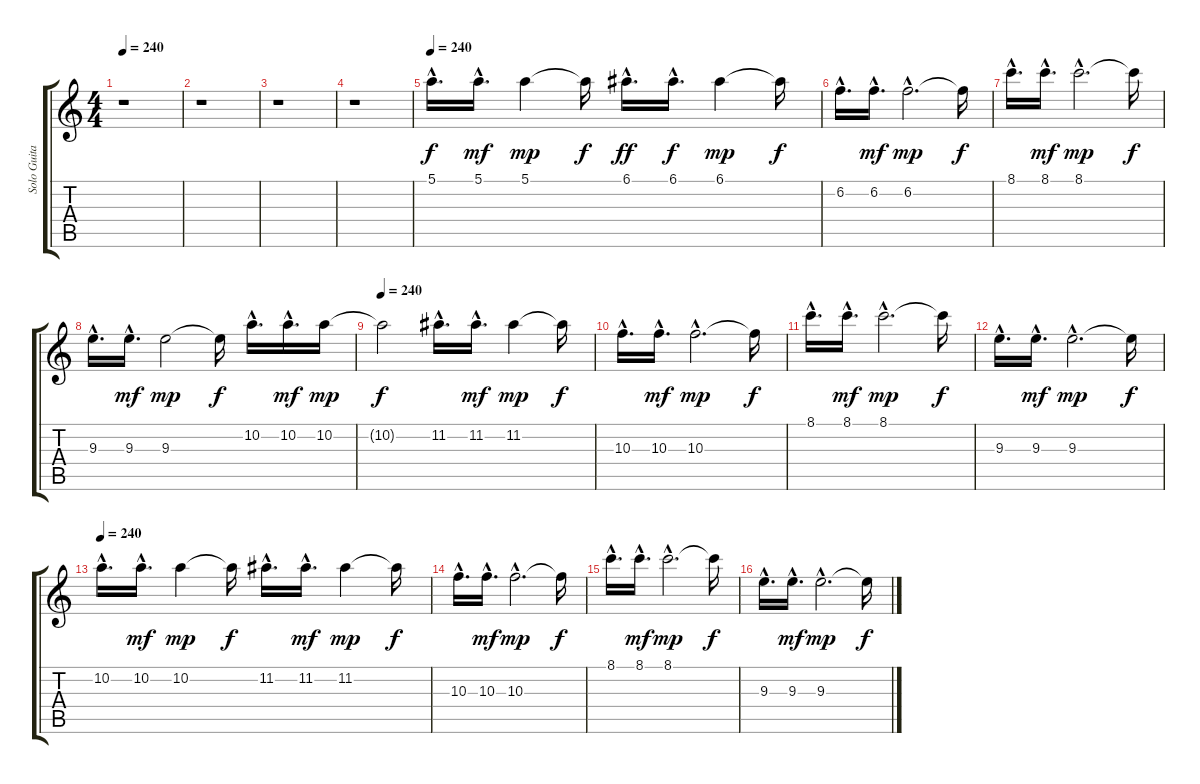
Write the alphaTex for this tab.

\track ("Solo Guitar" "Solo Guita") {instrument distortionguitar}
\staff {score tabs}
\tuning (E4 B3 G3 D3 A2 E2) {hide}
\ts (4 4)
\tempo 240
\clef g2
\ks c
r.1{dy f} |
r.1 |
r.1 |
r.1 |
\tempo 240
5.1{hac}.16{d} 5.1{hac}.16{d dy mf} 5.1.4{dy mp} 5.1{t}.16{dy f} 6.1{hac}.16{d dy ff} 6.1{hac}.16{d dy f} 6.1.4{dy mp} 6.1{t}.16{dy f} |
6.2{hac}.16{d} 6.2{hac}.16{d dy mf} 6.2{hac}.2{d dy mp} 6.2{t}.16{dy f} |
8.1{hac}.16{d} 8.1{hac}.16{d dy mf} 8.1{hac}.2{d dy mp} 8.1{t}.16{dy f} |
9.3{hac}.16{d} 9.3{hac}.16{d dy mf} 9.3.2{dy mp} 9.3{t}.16{dy f} 10.2{hac}.16{d} 10.2{hac}.16{d dy mf} 10.2.16{dy mp} |
\tempo 240
10.2{t}.2{dy f} 11.2{hac}.16{d} 11.2{hac}.16{d dy mf} 11.2.4{dy mp} 11.2{t}.16{dy f} |
10.3{hac}.16{d} 10.3{hac}.16{d dy mf} 10.3{hac}.2{d dy mp} 10.3{t}.16{dy f} |
8.1{hac}.16{d} 8.1{hac}.16{d dy mf} 8.1{hac}.2{d dy mp} 8.1{t}.16{dy f} |
9.3{hac}.16{d} 9.3{hac}.16{d dy mf} 9.3{hac}.2{d dy mp} 9.3{t}.16{dy f} |
\tempo 240
10.2{hac}.16{d} 10.2{hac}.16{d dy mf} 10.2.4{dy mp} 10.2{t}.16{dy f} 11.2{hac}.16{d} 11.2{hac}.16{d dy mf} 11.2.4{dy mp} 11.2{t}.16{dy f} |
10.3{hac}.16{d} 10.3{hac}.16{d dy mf} 10.3{hac}.2{d dy mp} 10.3{t}.16{dy f} |
8.1{hac}.16{d} 8.1{hac}.16{d dy mf} 8.1{hac}.2{d dy mp} 8.1{t}.16{dy f} |
9.3{hac}.16{d} 9.3{hac}.16{d dy mf} 9.3{hac}.2{d dy mp} 9.3{t}.16{dy f}
